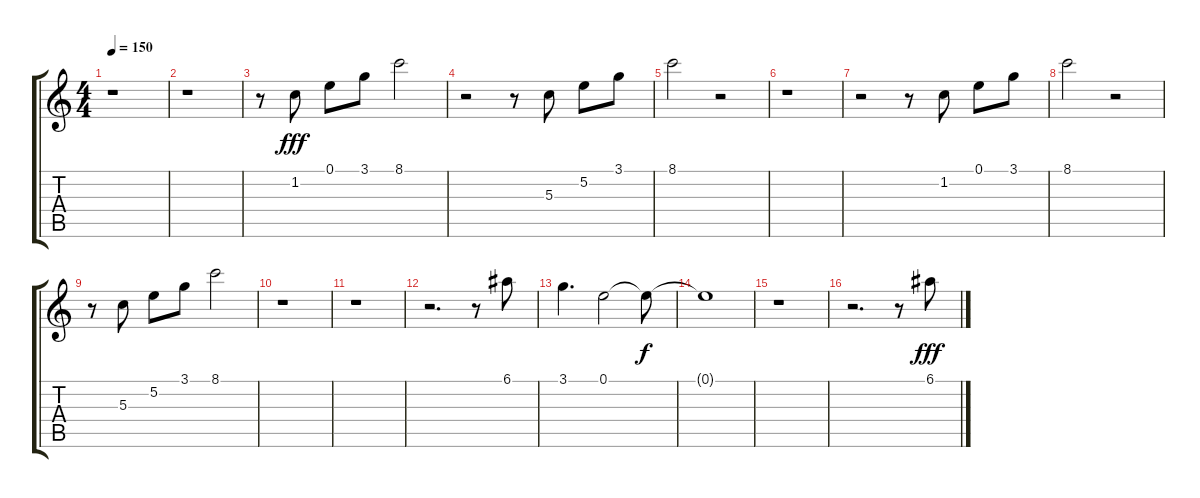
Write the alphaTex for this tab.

\track "" {instrument guitarharmonics}
\staff {score tabs}
\tuning (E4 B3 G3 D3 A2 E2) {hide}
\ts (4 4)
\tempo 150
\clef g2
\ks c
r.1{dy fff} |
r.1 |
r.8 1.2.8 0.1.8 3.1.8 8.1.2 |
r.2 r.8 5.3.8 5.2.8 3.1.8 |
8.1.2 r.2 |
r.1 |
r.2 r.8 1.2.8 0.1.8 3.1.8 |
8.1.2 r.2 |
r.8 5.3.8 5.2.8 3.1.8 8.1.2 |
r.1 |
r.1 |
r.2{d} r.8 6.1.8 |
3.1.4{d} 0.1.2 0.1{t}.8{dy f} |
0.1{t}.1 |
r.1 |
r.2{d} r.8 6.1.8{dy fff volume 13}
